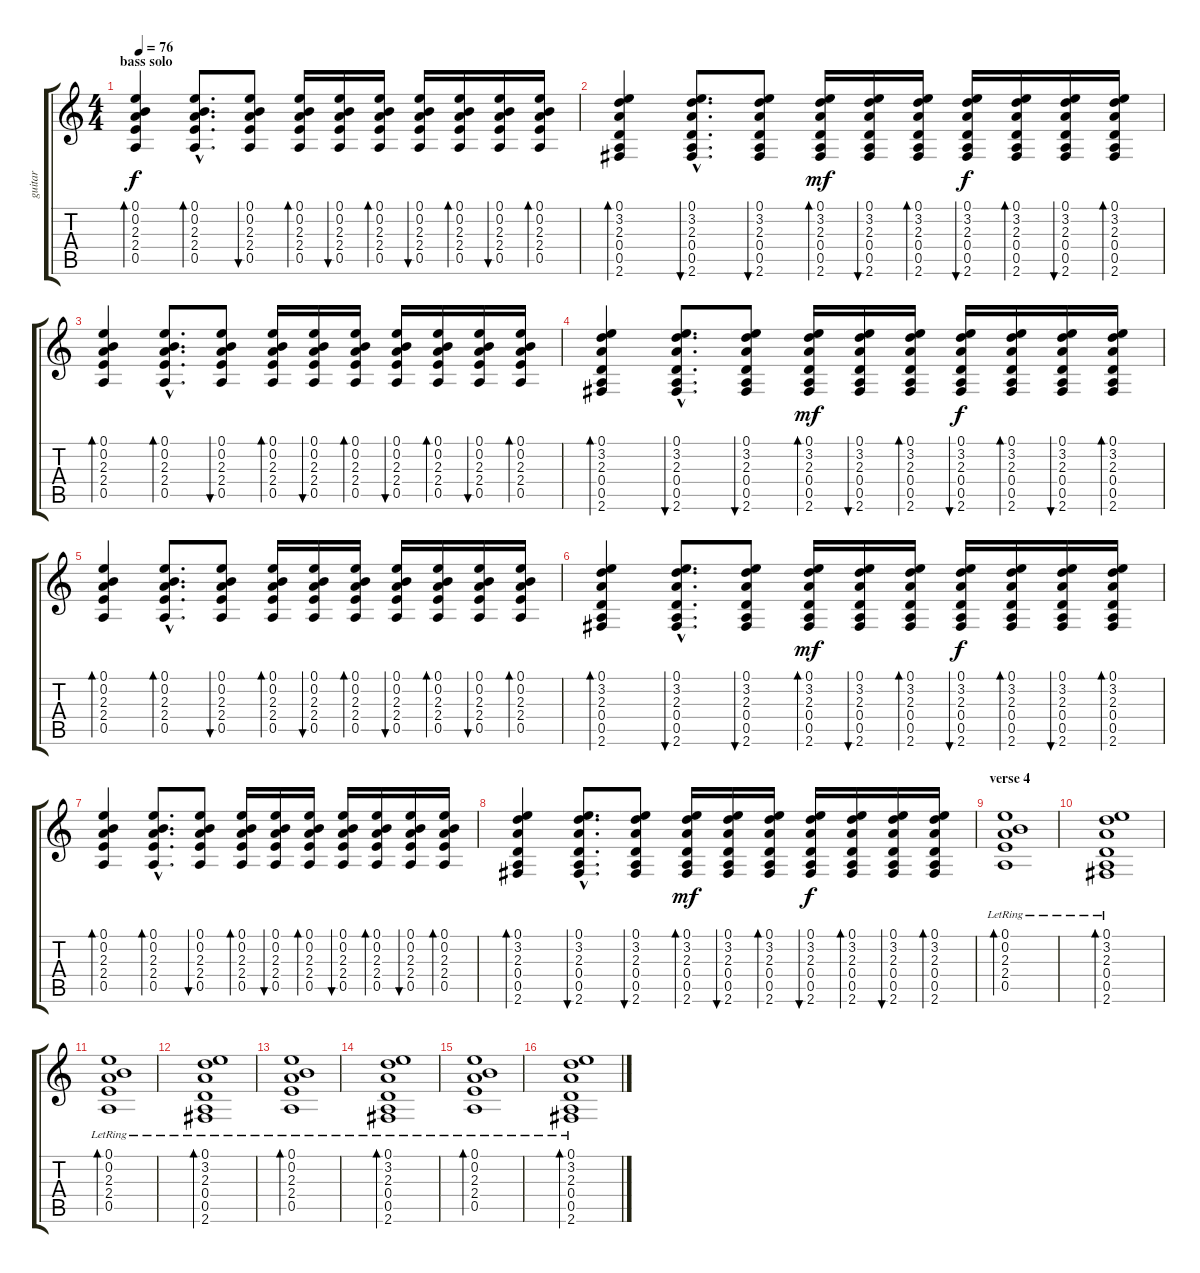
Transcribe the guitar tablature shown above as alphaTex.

\track ("guitar" "guitar") {instrument acousticguitarsteel}
\staff {score tabs}
\tuning (E4 B3 G3 D3 A2 E2) {hide}
\ts (4 4)
\section ("" "bass solo")
\tempo 76
\clef g2
\ks c
(0.1 0.2 2.3 2.4 0.5).4{bd 30 dy f} (0.1{hac} 0.2{hac} 2.3{hac} 2.4{hac} 0.5{hac}).8{d bd 30} (0.1 0.2 2.3 2.4 0.5).8{bu 30} (0.1 0.2 2.3 2.4 0.5).16{bd 30} (0.1 0.2 2.3 2.4 0.5).16{bu 30} (0.1 0.2 2.3 2.4 0.5).16{bd 30} (0.1 0.2 2.3 2.4 0.5).16{bu 30} (0.1 0.2 2.3 2.4 0.5).16{bd 30} (0.1 0.2 2.3 2.4 0.5).16{bu 30} (0.1 0.2 2.3 2.4 0.5).16{bd 30} |
(0.1 3.2 2.3 0.4 0.5 2.6).4{bd 30} (0.1{hac} 3.2{hac} 2.3{hac} 0.4{hac} 0.5{hac} 2.6{hac}).8{d bu 30} (0.1 3.2 2.3 0.4 0.5 2.6).8{bu 30} (0.1 3.2 2.3 0.4 0.5 2.6).16{bd 30 dy mf} (0.1 3.2 2.3 0.4 0.5 2.6).16{bu 30} (0.1 3.2 2.3 0.4 0.5 2.6).16{bd 30} (0.1 3.2 2.3 0.4 0.5 2.6).16{bu 30 dy f} (0.1 3.2 2.3 0.4 0.5 2.6).16{bd 30} (0.1 3.2 2.3 0.4 0.5 2.6).16{bu 30} (0.1 3.2 2.3 0.4 0.5 2.6).16{bd 30} |
(0.1 0.2 2.3 2.4 0.5).4{bd 30} (0.1{hac} 0.2{hac} 2.3{hac} 2.4{hac} 0.5{hac}).8{d bd 30} (0.1 0.2 2.3 2.4 0.5).8{bu 30} (0.1 0.2 2.3 2.4 0.5).16{bd 30} (0.1 0.2 2.3 2.4 0.5).16{bu 30} (0.1 0.2 2.3 2.4 0.5).16{bd 30} (0.1 0.2 2.3 2.4 0.5).16{bu 30} (0.1 0.2 2.3 2.4 0.5).16{bd 30} (0.1 0.2 2.3 2.4 0.5).16{bu 30} (0.1 0.2 2.3 2.4 0.5).16{bd 30} |
(0.1 3.2 2.3 0.4 0.5 2.6).4{bd 30} (0.1{hac} 3.2{hac} 2.3{hac} 0.4{hac} 0.5{hac} 2.6{hac}).8{d bu 30} (0.1 3.2 2.3 0.4 0.5 2.6).8{bu 30} (0.1 3.2 2.3 0.4 0.5 2.6).16{bd 30 dy mf} (0.1 3.2 2.3 0.4 0.5 2.6).16{bu 30} (0.1 3.2 2.3 0.4 0.5 2.6).16{bd 30} (0.1 3.2 2.3 0.4 0.5 2.6).16{bu 30 dy f} (0.1 3.2 2.3 0.4 0.5 2.6).16{bd 30} (0.1 3.2 2.3 0.4 0.5 2.6).16{bu 30} (0.1 3.2 2.3 0.4 0.5 2.6).16{bd 30} |
(0.1 0.2 2.3 2.4 0.5).4{bd 30} (0.1{hac} 0.2{hac} 2.3{hac} 2.4{hac} 0.5{hac}).8{d bd 30} (0.1 0.2 2.3 2.4 0.5).8{bu 30} (0.1 0.2 2.3 2.4 0.5).16{bd 30} (0.1 0.2 2.3 2.4 0.5).16{bu 30} (0.1 0.2 2.3 2.4 0.5).16{bd 30} (0.1 0.2 2.3 2.4 0.5).16{bu 30} (0.1 0.2 2.3 2.4 0.5).16{bd 30} (0.1 0.2 2.3 2.4 0.5).16{bu 30} (0.1 0.2 2.3 2.4 0.5).16{bd 30} |
(0.1 3.2 2.3 0.4 0.5 2.6).4{bd 30} (0.1{hac} 3.2{hac} 2.3{hac} 0.4{hac} 0.5{hac} 2.6{hac}).8{d bu 30} (0.1 3.2 2.3 0.4 0.5 2.6).8{bu 30} (0.1 3.2 2.3 0.4 0.5 2.6).16{bd 30 dy mf} (0.1 3.2 2.3 0.4 0.5 2.6).16{bu 30} (0.1 3.2 2.3 0.4 0.5 2.6).16{bd 30} (0.1 3.2 2.3 0.4 0.5 2.6).16{bu 30 dy f} (0.1 3.2 2.3 0.4 0.5 2.6).16{bd 30} (0.1 3.2 2.3 0.4 0.5 2.6).16{bu 30} (0.1 3.2 2.3 0.4 0.5 2.6).16{bd 30} |
(0.1 0.2 2.3 2.4 0.5).4{bd 30} (0.1{hac} 0.2{hac} 2.3{hac} 2.4{hac} 0.5{hac}).8{d bd 30} (0.1 0.2 2.3 2.4 0.5).8{bu 30} (0.1 0.2 2.3 2.4 0.5).16{bd 30} (0.1 0.2 2.3 2.4 0.5).16{bu 30} (0.1 0.2 2.3 2.4 0.5).16{bd 30} (0.1 0.2 2.3 2.4 0.5).16{bu 30} (0.1 0.2 2.3 2.4 0.5).16{bd 30} (0.1 0.2 2.3 2.4 0.5).16{bu 30} (0.1 0.2 2.3 2.4 0.5).16{bd 30} |
(0.1 3.2 2.3 0.4 0.5 2.6).4{bd 30} (0.1{hac} 3.2{hac} 2.3{hac} 0.4{hac} 0.5{hac} 2.6{hac}).8{d bu 30} (0.1 3.2 2.3 0.4 0.5 2.6).8{bu 30} (0.1 3.2 2.3 0.4 0.5 2.6).16{bd 30 dy mf} (0.1 3.2 2.3 0.4 0.5 2.6).16{bu 30} (0.1 3.2 2.3 0.4 0.5 2.6).16{bd 30} (0.1 3.2 2.3 0.4 0.5 2.6).16{bu 30 dy f} (0.1 3.2 2.3 0.4 0.5 2.6).16{bd 30} (0.1 3.2 2.3 0.4 0.5 2.6).16{bu 30} (0.1 3.2 2.3 0.4 0.5 2.6).16{bd 30} |
\section ("" "verse 4")
(0.1{lr} 0.2{lr} 2.3{lr} 2.4{lr} 0.5{lr}).1{bd 120 volume 5} |
(0.1{lr} 3.2{lr} 2.3{lr} 0.4{lr} 0.5{lr} 2.6).1{bd 120} |
(0.1{lr} 0.2{lr} 2.3{lr} 2.4{lr} 0.5{lr}).1{bd 120} |
(0.1{lr} 3.2{lr} 2.3{lr} 0.4{lr} 0.5{lr} 2.6).1{bd 120} |
(0.1{lr} 0.2{lr} 2.3{lr} 2.4{lr} 0.5{lr}).1{bd 120} |
(0.1{lr} 3.2{lr} 2.3{lr} 0.4{lr} 0.5{lr} 2.6).1{bd 120} |
(0.1{lr} 0.2{lr} 2.3{lr} 2.4{lr} 0.5{lr}).1{bd 120} |
(0.1{lr} 3.2{lr} 2.3{lr} 0.4{lr} 0.5{lr} 2.6).1{bd 120 volume 7}
